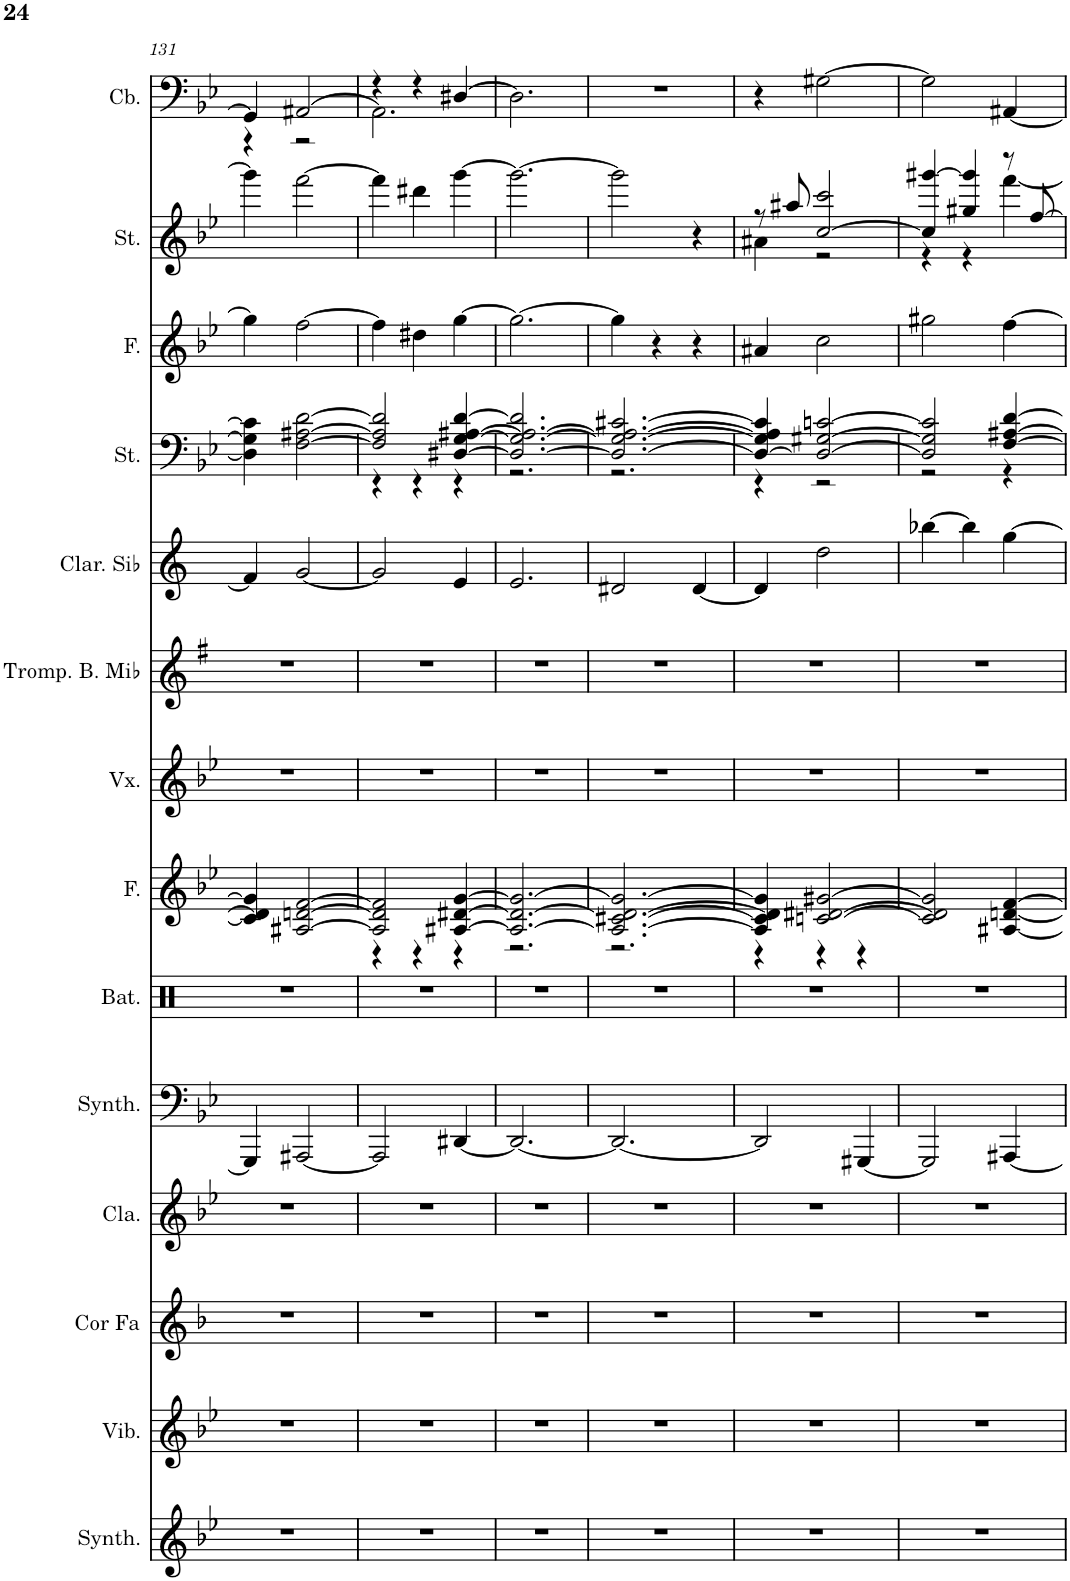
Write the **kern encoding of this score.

**kern	**kern	**kern	**kern	**kern	**kern	**kern	**kern	**kern	**kern	**kern	**kern	**kern	**kern
*part14	*part13	*part12	*part11	*part10	*part9	*part8	*part7	*part6	*part5	*part4	*part3	*part2	*part1
*staff14	*staff13	*staff12	*staff11	*staff10	*staff9	*staff8	*staff7	*staff6	*staff5	*staff4	*staff3	*staff2	*staff1
*I"Synthétiseur de cuivres, Synbras2	*I"Vibraphone, Vibes	*I"Cor en Fa, Fr.horn	*I"Clavecin, Harpsi	*I"Synthétiseur Pad, Warm pad	*I"Batterie, Orch.dr	*I"Femmes, Choir ah	*I"Voix, Syn vox	*I"Trompette Basse en Mib, Trumpet	*I"Clarinette en Sib	*I"Cordes, Slow str	*I"Femmes, Melody	*I"Cordes, Slow str	*I"Contrebasse, Acous.bs
*I'Synth.	*I'Vib.	*I'Cor Fa	*I'Cla.	*I'Synth.	*I'Bat.	*I'F.	*I'Vx.	*I'Tromp. B. Mib	*I'Clar. Sib	*I'St.	*I'F.	*I'St.	*I'Cb.
!!LO:PB:g=z
*clefG2	*clefG2	*clefG2	*clefG2	*clefF4	*clefX	*clefG2	*clefG2	*clefG2	*clefG2	*clefF4	*clefG2	*clefG2	*clefF4
*	*	*Trd4c7	*	*	*	*	*	*Trd5c9	*Trd1c2	*	*	*	*Trd7c12
*k[b-e-]	*k[b-e-]	*k[b-]	*k[b-e-]	*k[b-e-]	*k[]	*k[b-e-]	*k[b-e-]	*k[f#]	*k[]	*k[b-e-]	*k[b-e-]	*k[b-e-]	*k[b-e-]
*M3/4	*M3/4	*M3/4	*M3/4	*M3/4	*M3/4	*M3/4	*M3/4	*M3/4	*M3/4	*M3/4	*M3/4	*M3/4	*M3/4
=131	=131	=131	=131	=131	=131	=131	=131	=131	=131	=131	=131	=131	=131
*	*	*	*	*	*	*	*	*	*	*	*	*	*^
2.r	2.r	2.r	2.r	4GGG#/]	2.r	4c/] 4d#/] 4g#/]	2.r	2.r	4f/]	4D#\] 4G#\] 4c\]	4gg#\]	4ggg#\]	4GG#/]	4r
.	.	.	.	[2AAA#X/	.	[2A#X/ [2dn/ [2f/	.	.	[2g/	[2F\ [2A#X\ [2d\	[2ff\	[2fff\	[2AA#X/	2r
=132	=132	=132	=132	=132	=132	=132	=132	=132	=132	=132	=132	=132	=132	=132
*	*	*	*	*	*	*^	*	*	*	*^	*	*	*	*
2.r	2.r	2.r	2.r	2AAA#/]	2.r	2A#/] 2d/] 2f/]	4r	2.r	2.r	2g/]	2F/] 2A#/] 2d/]	4r	4ff\]	4fff\]	4r	2.AA#\]
.	.	.	.	.	.	.	4r	.	.	.	.	4r	4dd#X\	4ddd#X\	4r	.
.	.	.	.	[4DD#X/	.	[4A#X/ [4d#X/ [4g/	4r	.	.	4e/	[4D#X/ [4G/ [4A#X/ [4d/	4r	[4gg\	[4ggg\	[4D#X/	.
*	*	*	*	*	*	*	*	*	*	*	*	*	*	*	*v	*v
=133	=133	=133	=133	=133	=133	=133	=133	=133	=133	=133	=133	=133	=133	=133	=133
2.r	2.r	2.r	2.r	2.DD#/_	2.r	2.A#/_ 2.d#/_ 2.g/_	2.r	2.r	2.r	2.e/	2.D#/_ 2.G/_ 2.A#/_ 2.d/]	2.r	2.gg\_	2.ggg\_	2.D#\]
=134	=134	=134	=134	=134	=134	=134	=134	=134	=134	=134	=134	=134	=134	=134	=134
2.r	2.r	2.r	2.r	2.DD#/_	2.r	2.A#/_ [2.c#X/ 2.d#/_ 2.g/_	2.r	2.r	2.r	2d#X/	2.D#/_ 2.G/_ 2.A#/_ [2.c#X/	2.r	4gg\]	2ggg\]	2.r
.	.	.	.	.	.	.	.	.	.	.	.	.	4r	.	.
.	.	.	.	.	.	.	.	.	.	[4d#/	.	.	4r	4r	.
=135	=135	=135	=135	=135	=135	=135	=135	=135	=135	=135	=135	=135	=135	=135	=135
*	*	*	*	*	*	*	*	*	*	*	*	*	*	*^	*
2.r	2.r	2.r	2.r	2DD#/]	2.r	4A#/] 4c#/] 4d#/] 4g/]	4r	2.r	2.r	4d#/]	4D#/_ 4G/] 4A#/] 4c#/]	4r	4a#X/	8r	4a#X\	4r
.	.	.	.	.	.	.	.	.	.	.	.	.	.	8aa#X/	.	.
.	.	.	.	.	.	[2cn/ [2d#X/ [2g#X/	4r	.	.	2dd\	2D#/_ [2G#X/ [2cn/	2r	2cc\	[2cc/ 2ccc/	2r	[2G#X\
.	.	.	.	[4GGG#X/	.	.	4r	.	.	.	.	.	.	.	.	.
*	*	*	*	*	*	*v	*v	*	*	*	*	*	*	*	*	*
=136	=136	=136	=136	=136	=136	=136	=136	=136	=136	=136	=136	=136	=136	=136	=136
2.r	2.r	2.r	2.r	2GGG#/]	2.r	2c/] 2d#/] 2g#/]	2.r	2.r	[4bb-X\	2D#/] 2G#/] 2c/]	2r	2gg#X\	4cc/] [4ggg#X/	4r	2G#\]
.	.	.	.	.	.	.	.	.	4bb-\]	.	.	.	4gg#X/ 4ggg#/]	4r	.
.	.	.	.	[4AAA#X/	.	[4A#X/ [4dn/ [4f/	.	.	[4gg\	[4F/ [4A#X/ [4d/	4r	[4ff\	8r	[4fff\	[4AA#X/
.	.	.	.	.	.	.	.	.	.	.	.	.	[8ff/	.	.
*	*	*	*	*	*	*	*	*	*	*v	*v	*	*v	*v	*
=	=	=	=	=	=	=	=	=	=	=	=	=	=
*-	*-	*-	*-	*-	*-	*-	*-	*-	*-	*-	*-	*-	*-
